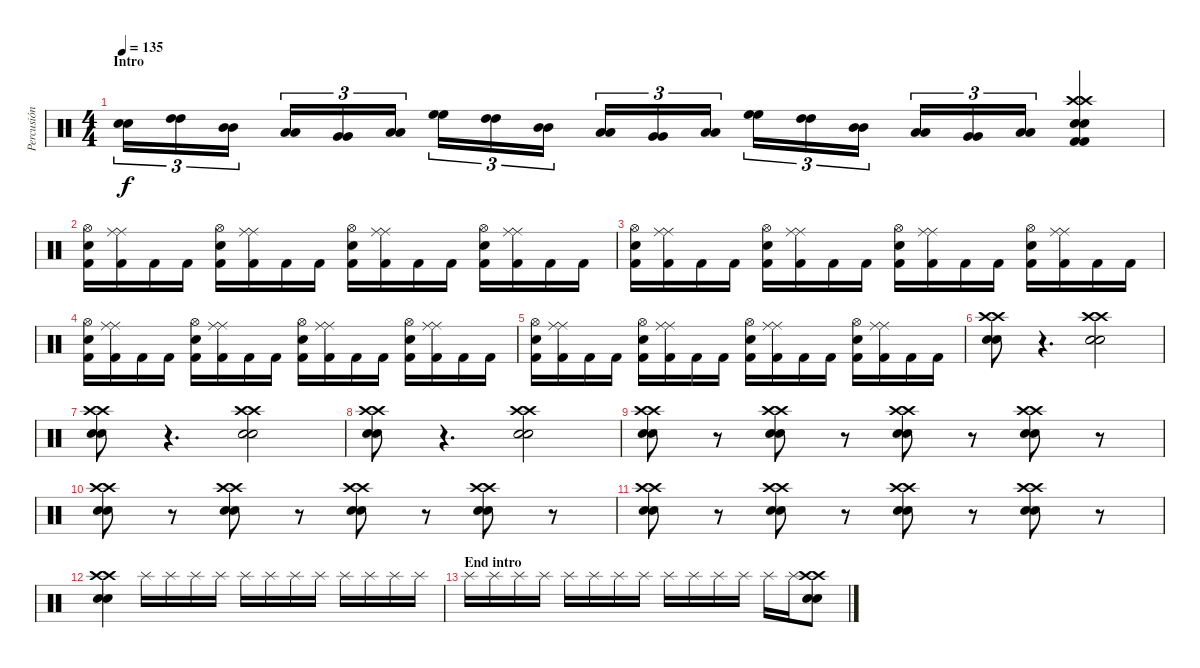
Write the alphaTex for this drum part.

\track ("Percusión" "Percusión") {instrument percussion}
\staff {score}
\articulation defaults
\ts (4 4)
\section ("" "Intro")
\tempo 135
\clef neutral
\ks c
("Snare (hit) 2" "Snare (hit) 2").16{tu (3 2) dy f} ("High Tom (hit)" "High Tom (hit)").16{tu (3 2)} ("Mid Tom (hit)" "Mid Tom (hit)").16{tu (3 2)} ("Low Tom (hit)" "Low Tom (hit)").16{tu (3 2)} ("Very Low Tom (hit)" "Very Low Tom (hit)").16{tu (3 2)} ("Low Floor Tom (hit)" "Low Floor Tom (hit)").16{tu (3 2)} ("High Floor Tom (hit)" "High Floor Tom (hit)").16{tu (3 2)} ("High Tom (hit)" "High Tom (hit)").16{tu (3 2)} ("Mid Tom (hit)" "Mid Tom (hit)").16{tu (3 2)} ("Low Tom (hit)" "Low Tom (hit)").16{tu (3 2)} ("Very Low Tom (hit)" "Very Low Tom (hit)").16{tu (3 2)} ("Low Floor Tom (hit)" "Low Floor Tom (hit)").16{tu (3 2)} ("High Floor Tom (hit)" "High Floor Tom (hit)").16{tu (3 2)} ("High Tom (hit)" "High Tom (hit)").16{tu (3 2)} ("Mid Tom (hit)" "Mid Tom (hit)").16{tu (3 2)} ("Low Tom (hit)" "Low Tom (hit)").16{tu (3 2)} ("Very Low Tom (hit)" "Very Low Tom (hit)").16{tu (3 2)} ("Low Floor Tom (hit)" "Low Floor Tom (hit)").16{tu (3 2)} ("Crash high (hit)" "Crash high (hit)" "Kick (hit) 2" "Kick (hit) 2" "Snare (hit) 2" "Snare (hit) 2").4 |
("Kick (hit) 2" "Hi-Hat (open)" "Snare (hit) 2").16 ("Ride (middle)" "Ride (middle)" "Kick (hit) 2").16 "Kick (hit) 2".16 "Kick (hit) 2".16 ("Hi-Hat (open)" "Snare (hit) 2" "Kick (hit) 2").16 ("Ride (middle)" "Ride (middle)" "Kick (hit) 2").16 "Kick (hit) 2".16 "Kick (hit) 2".16 ("Kick (hit) 2" "Hi-Hat (open)" "Snare (hit) 2").16 ("Ride (middle)" "Ride (middle)" "Kick (hit) 2").16 "Kick (hit) 2".16 "Kick (hit) 2".16 ("Hi-Hat (open)" "Snare (hit) 2" "Kick (hit) 2").16 ("Ride (middle)" "Ride (middle)" "Kick (hit) 2").16 "Kick (hit) 2".16 "Kick (hit) 2".16 |
("Kick (hit) 2" "Hi-Hat (open)" "Snare (hit) 2").16 ("Ride (middle)" "Ride (middle)" "Kick (hit) 2").16 "Kick (hit) 2".16 "Kick (hit) 2".16 ("Hi-Hat (open)" "Snare (hit) 2" "Kick (hit) 2").16 ("Ride (middle)" "Ride (middle)" "Kick (hit) 2").16 "Kick (hit) 2".16 "Kick (hit) 2".16 ("Kick (hit) 2" "Hi-Hat (open)" "Snare (hit) 2").16 ("Ride (middle)" "Ride (middle)" "Kick (hit) 2").16 "Kick (hit) 2".16 "Kick (hit) 2".16 ("Hi-Hat (open)" "Snare (hit) 2" "Kick (hit) 2").16 ("Ride (middle)" "Ride (middle)" "Kick (hit) 2").16 "Kick (hit) 2".16 "Kick (hit) 2".16 |
("Kick (hit) 2" "Hi-Hat (open)" "Snare (hit) 2").16 ("Ride (middle)" "Ride (middle)" "Kick (hit) 2").16 "Kick (hit) 2".16 "Kick (hit) 2".16 ("Hi-Hat (open)" "Snare (hit) 2" "Kick (hit) 2").16 ("Ride (middle)" "Ride (middle)" "Kick (hit) 2").16 "Kick (hit) 2".16 "Kick (hit) 2".16 ("Kick (hit) 2" "Hi-Hat (open)" "Snare (hit) 2").16 ("Ride (middle)" "Ride (middle)" "Kick (hit) 2").16 "Kick (hit) 2".16 "Kick (hit) 2".16 ("Hi-Hat (open)" "Snare (hit) 2" "Kick (hit) 2").16 ("Ride (middle)" "Ride (middle)" "Kick (hit) 2").16 "Kick (hit) 2".16 "Kick (hit) 2".16 |
("Kick (hit) 2" "Hi-Hat (open)" "Snare (hit) 2").16 ("Ride (middle)" "Ride (middle)" "Kick (hit) 2").16 "Kick (hit) 2".16 "Kick (hit) 2".16 ("Hi-Hat (open)" "Snare (hit) 2" "Kick (hit) 2").16 ("Ride (middle)" "Ride (middle)" "Kick (hit) 2").16 "Kick (hit) 2".16 "Kick (hit) 2".16 ("Kick (hit) 2" "Hi-Hat (open)" "Snare (hit) 2").16 ("Ride (middle)" "Ride (middle)" "Kick (hit) 2").16 "Kick (hit) 2".16 "Kick (hit) 2".16 ("Hi-Hat (open)" "Snare (hit) 2" "Kick (hit) 2").16 ("Ride (middle)" "Ride (middle)" "Kick (hit) 2").16 "Kick (hit) 2".16 "Kick (hit) 2".16 |
("Crash high (hit)" "Crash high (hit)" "Snare (hit) 2" "Snare (hit) 2").8 r.4{d} ("Crash high (hit)" "Crash high (hit)" "Snare (hit) 2" "Snare (hit) 2").2 |
("Crash high (hit)" "Crash high (hit)" "Snare (hit) 2" "Snare (hit) 2").8 r.4{d} ("Crash high (hit)" "Crash high (hit)" "Snare (hit) 2" "Snare (hit) 2").2 |
("Crash high (hit)" "Crash high (hit)" "Snare (hit) 2" "Snare (hit) 2").8 r.4{d} ("Crash high (hit)" "Crash high (hit)" "Snare (hit) 2" "Snare (hit) 2").2 |
("Crash high (hit)" "Crash high (hit)" "Snare (hit) 2" "Snare (hit) 2").8 r.8 ("Crash high (hit)" "Crash high (hit)" "Snare (hit) 2" "Snare (hit) 2").8 r.8 ("Crash high (hit)" "Crash high (hit)" "Snare (hit) 2" "Snare (hit) 2").8 r.8 ("Crash high (hit)" "Crash high (hit)" "Snare (hit) 2" "Snare (hit) 2").8 r.8 |
("Crash high (hit)" "Crash high (hit)" "Snare (hit) 2" "Snare (hit) 2").8 r.8 ("Crash high (hit)" "Crash high (hit)" "Snare (hit) 2" "Snare (hit) 2").8 r.8 ("Crash high (hit)" "Crash high (hit)" "Snare (hit) 2" "Snare (hit) 2").8 r.8 ("Crash high (hit)" "Crash high (hit)" "Snare (hit) 2" "Snare (hit) 2").8 r.8 |
("Crash high (hit)" "Crash high (hit)" "Snare (hit) 2" "Snare (hit) 2").8 r.8 ("Crash high (hit)" "Crash high (hit)" "Snare (hit) 2" "Snare (hit) 2").8 r.8 ("Crash high (hit)" "Crash high (hit)" "Snare (hit) 2" "Snare (hit) 2").8 r.8 ("Crash high (hit)" "Crash high (hit)" "Snare (hit) 2" "Snare (hit) 2").8 r.8 |
("Crash high (hit)" "Crash high (hit)" "Snare (hit) 2" "Snare (hit) 2").4 "Splash (hit)".16 "Splash (hit)".16 "Splash (hit)".16 "Splash (hit)".16 "Splash (hit)".16 "Splash (hit)".16 "Splash (hit)".16 "Splash (hit)".16 "Splash (hit)".16 "Splash (hit)".16 "Splash (hit)".16 "Splash (hit)".16 |
\section ("" "End intro")
"Splash (hit)".16 "Splash (hit)".16 "Splash (hit)".16 "Splash (hit)".16 "Splash (hit)".16 "Splash (hit)".16 "Splash (hit)".16 "Splash (hit)".16 "Splash (hit)".16 "Splash (hit)".16 "Splash (hit)".16 "Splash (hit)".16 "Splash (hit)".16 "Splash (hit)".16 ("Crash high (hit)" "Crash high (hit)" "Snare (hit) 2" "Snare (hit) 2").8
